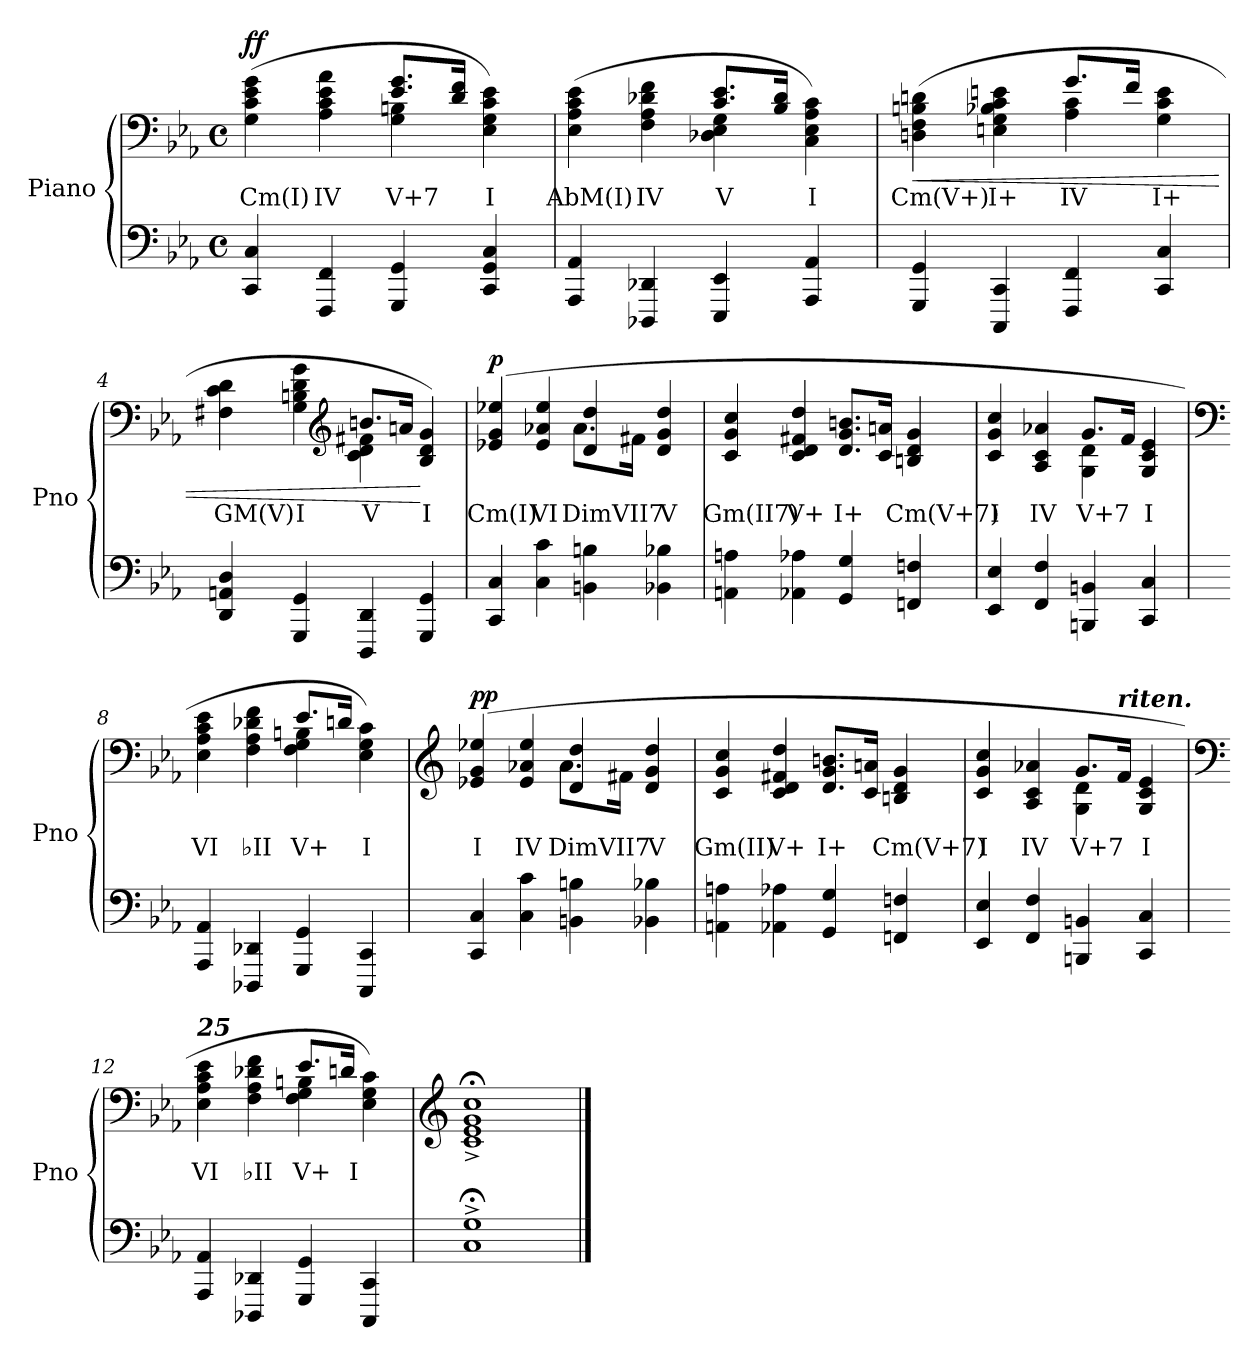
**kern	**kern	**text	**dynam
*part1	*part1	*part1	*part1
*staff2	*staff1	*staff1	*staff1/2
*I"Piano	*	*	*
*I'Pno	*	*	*
*clefF4	*clefF4	*	*
*k[b-e-a-]	*k[b-e-a-]	*	*
*M4/4	*M4/4	*	*
*met(c)	*met(c)	*	*
=1	=1	=1	=1
!	!LO:TX:a:B:t=Largo	!	!
!	!	!LO:LY:b	!LO:DY:b
*	*^	*	*
4CC/ 4C/	(>4G\ 4c\ 4e-\ 4g\	2ryy	Cm(I)	ff
!	!	!	!LO:LY:b	!
4FFF/ 4FF/	4A-\ 4c\ 4e-\ 4a-\	.	IV	.
!	!	!	!LO:LY:b	!
4GGG/ 4GG/	8.e-/ 8.g/L	4G\ 4Bn\	V+7	.
.	16d/ 16f/Jk	.	.	.
!	!	!	!LO:LY:b	!
4CC/ 4GG/ 4C/	4E-\ 4G\ 4c\ 4e-\)	4ryy	I	.
=2	=2	=2	=2	=2
!	!	!	!LO:LY:b	!
4AAA-/ 4AA-/	(>4E-\ 4A-\ 4c\ 4e-\	2ryy	AbM(I)	.
!	!	!	!LO:LY:b	!
4DDD-X/ 4DD-X/	4F\ 4A-\ 4d-X\ 4f\	.	IV	.
!	!	!	!LO:LY:b	!
4EEE-/ 4EE-/	8.c/ 8.e-/L	4D-X\ 4E-\ 4G\	V	.
.	16B-/ 16d-/Jk	.	.	.
!	!	!	!LO:LY:b	!
4AAA-/ 4AA-/	4C\ 4E-\ 4A-\ 4c\)	4ryy	I	.
=3	=3	=3	=3	=3
!	!	!	!LO:LY:b	!LO:HP:b
4GGG/ 4GG/	(>4Dn\ 4F\ 4Bn\ 4dn\	2ryy	Cm(V+)	<
!	!	!	!LO:LY:b	!
4CCC/ 4CC/	4En\ 4G\ 4B-X\ 4c\ 4en\	.	I+	.
!	!	!	!LO:LY:b	!
4FFF/ 4FF/	8.g/L	4A-\ 4c\	IV	.
.	16f/Jk	.	.	.
!	!	!	!LO:LY:b	!
4CC/ 4C/	4G\ 4c\ 4e\	4ryy	I+	.
!!LO:LB:g=z	!!
=4	=4	=4	=4	=4
!	!	!	!LO:LY:b	!
4DD/ 4AAn/ 4D/	4F#X\ 4c\ 4d\	2ryy	GM(V)	.
!	!	!	!LO:LY:b	!
4GGG/ 4GG/	4G\ 4Bn\ 4d\ 4g\	.	I	.
*	*clefG2	*	*	*
!	!	!	!LO:LY:b	!
4DDD/ 4DD/	8.bn/L	4c\ 4d\ 4f#X\	V	.
.	16an/Jk	.	.	.
!	!	!	!LO:LY:b	!
4GGG/ 4GG/	4B/ 4d/ 4g/)	4ryy	I	[
!!LO:LB:g=z	!!
=5	=5	=5	=5	=5
!	!	!	!LO:LY:b	!LO:DY:b
4CC/ 4C/	(>4e-X/ 4g/ 4ee-X/	2ryy	Cm(I)	p
!	!	!	!LO:LY:b	!
4C\ 4c\	4e-/ 4a-X/ 4ee-/	.	VI	.
!	!	!	!LO:LY:b	!
4BBn\ 4Bn\	4d/ 4dd/	8.a-\L	DimVII7	.
.	.	16f#X\Jk	.	.
!	!	!	!LO:LY:b	!
4BB-X\ 4B-X\	4d/ 4g/ 4dd/	4ryy	V	.
=6	=6	=6	=6	=6
!	!	!	!LO:LY:b	!
*	*v	*v	*	*
4AAn\ 4An\	4c/ 4g/ 4cc/	Gm(II7)	.
!	!	!LO:LY:b	!
4AA-X\ 4A-X\	4c/ 4d/ 4f#X/ 4dd/	V+	.
!	!	!LO:LY:b	!
4GG/ 4G/	8.d/ 8.g/ 8.bn/L	I+	.
.	16c/ 16an/Jk	.	.
!	!	!LO:LY:b	!
4FFn/ 4Fn/	4Bn/ 4d/ 4g/	Cm(V+7)	.
=7	=7	=7	=7
!	!	!LO:LY:b	!
*	*^	*	*
4EE-/ 4E-/	4c/ 4g/ 4cc/	2ryy	I	.
!	!	!	!LO:LY:b	!
4FF/ 4F/	4A-/ 4c/ 4a-X/	.	IV	.
!	!	!	!LO:LY:b	!
4BBBn/ 4BBn/	8.g/L	4G\ 4d\	V+7	.
.	16f/Jk	.	.	.
!	!	!	!LO:LY:b	!
4CC/ 4C/	4G/ 4c/ 4e-/	4ryy	I	.
!!LO:LB:g=z	!!
=8	=8	=8	=8	=8
*	*clefF4	*	*	*
!	!	!	!LO:LY:b	!
4AAA-/ 4AA-/	4E-\ 4A-\ 4c\ 4e-\	2ryy	VI	.
!	!	!	!LO:LY:b	!
4DDD-X/ 4DD-X/	4F\ 4A-\ 4d-X\ 4f\	.	♭II	.
!	!	!	!LO:LY:b	!
4GGG/ 4GG/	8.e-/L	4F\ 4G\ 4Bn\	V+	.
.	16dn/Jk	.	.	.
!	!	!	!LO:LY:b	!
4CCC/ 4CC/	4E-\ 4G\ 4c\)	4ryy	I	.
!!LO:PB:g=z	!!
=9	=9	=9	=9	=9
*	*clefG2	*	*	*
!	!	!	!LO:LY:b	!LO:DY:b=2
4CC/ 4C/	(>4e-X/ 4g/ 4ee-X/	2ryy	I	pp
!	!	!	!LO:LY:b	!
4C\ 4c\	4e-/ 4a-X/ 4ee-/	.	IV	.
!	!	!	!LO:LY:b	!
4BBn\ 4Bn\	4d/ 4dd/	8.a-\L	DimVII7	.
.	.	16f#X\Jk	.	.
!	!	!	!LO:LY:b	!
4BB-X\ 4B-X\	4d/ 4g/ 4dd/	4ryy	V	.
=10	=10	=10	=10	=10
!	!	!	!LO:LY:b	!
*	*v	*v	*	*
4AAn\ 4An\	4c/ 4g/ 4cc/	Gm(II)	.
!	!	!LO:LY:b	!
4AA-X\ 4A-X\	4c/ 4d/ 4f#X/ 4dd/	V+	.
!	!	!LO:LY:b	!
4GG/ 4G/	8.d/ 8.g/ 8.bn/L	I+	.
.	16c/ 16an/Jk	.	.
!	!	!LO:LY:b	!
4FFn/ 4Fn/	4Bn/ 4d/ 4g/	Cm(V+7)	.
=11	=11	=11	=11
!	!	!LO:LY:b	!
*	*^	*	*
4EE-/ 4E-/	4c/ 4g/ 4cc/	2ryy	I	.
!	!	!	!LO:LY:b	!
4FF/ 4F/	4A-/ 4c/ 4a-X/	.	IV	.
!	!	!	!LO:LY:b	!
4BBBn/ 4BBn/	8.g/L	4G\ 4d\	V+7	.
!	!LO:TX:a:Bi:t=riten.	!	!	!
.	16f/Jk	.	.	.
!	!	!	!LO:LY:b	!
4CC/ 4C/	4G/ 4c/ 4e-/	4ryy	I	.
!!LO:LB:g=z	!!
=12	=12	=12	=12	=12
*	*clefF4	*	*	*
!	!LO:TX:a:Bi:t=25	!	!	!
!	!	!	!LO:LY:b	!
4AAA-/ 4AA-/	4E-\ 4A-\ 4c\ 4e-\	2ryy	VI	.
!	!	!	!LO:LY:b	!
4DDD-X/ 4DD-X/	4F\ 4A-\ 4d-X\ 4f\	.	♭II	.
!	!	!	!LO:LY:b	!
4GGG/ 4GG/	8.e-/L	4F\ 4G\ 4Bn\	V+	.
.	16dn/Jk	.	.	.
!	!	!	!LO:LY:b	!
4CCC/ 4CC/	4E-\ 4G\ 4c\)	4ryy	I	.
*	*v	*v	*	*
=13	=13	=13	=13
*	*clefG2	*	*
*	*^	*	*
!	!LO:TX:a:Bi:t=20	!	!	!
*	*v	*v	*	*
1C;<^ 1G;<^	1c;<^ 1e-;<^ 1g;<^ 1cc;<^	.	.
==	==	==	==
*-	*-	*-	*-
